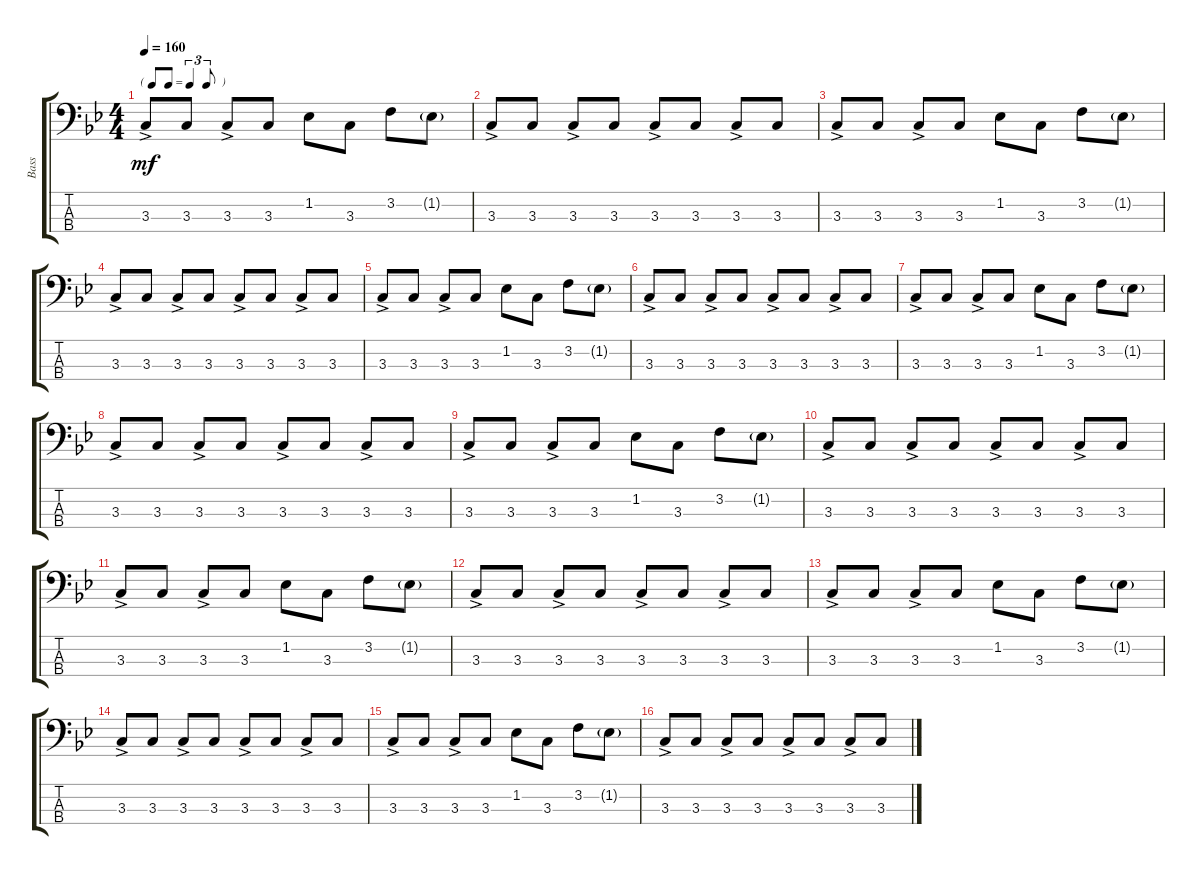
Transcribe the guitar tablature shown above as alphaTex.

\track ("Bass" "Bass") {instrument electricbassfinger}
\staff {score tabs}
\tuning (G2 D2 A1 E1) {hide}
\ts (4 4)
\tf triplet8th
\tempo 160
\clef f4
\ks bb
3.3{ac}.8{dy mf} 3.3.8 3.3{ac}.8 3.3.8 1.2.8 3.3.8 3.2.8 1.2{g}.8 |
3.3{ac}.8 3.3.8 3.3{ac}.8 3.3.8 3.3{ac}.8 3.3.8 3.3{ac}.8 3.3.8 |
3.3{ac}.8 3.3.8 3.3{ac}.8 3.3.8 1.2.8 3.3.8 3.2.8 1.2{g}.8 |
3.3{ac}.8 3.3.8 3.3{ac}.8 3.3.8 3.3{ac}.8 3.3.8 3.3{ac}.8 3.3.8 |
3.3{ac}.8 3.3.8 3.3{ac}.8 3.3.8 1.2.8 3.3.8 3.2.8 1.2{g}.8 |
3.3{ac}.8 3.3.8 3.3{ac}.8 3.3.8 3.3{ac}.8 3.3.8 3.3{ac}.8 3.3.8 |
3.3{ac}.8 3.3.8 3.3{ac}.8 3.3.8 1.2.8 3.3.8 3.2.8 1.2{g}.8 |
3.3{ac}.8 3.3.8 3.3{ac}.8 3.3.8 3.3{ac}.8 3.3.8 3.3{ac}.8 3.3.8 |
3.3{ac}.8 3.3.8 3.3{ac}.8 3.3.8 1.2.8 3.3.8 3.2.8 1.2{g}.8 |
3.3{ac}.8 3.3.8 3.3{ac}.8 3.3.8 3.3{ac}.8 3.3.8 3.3{ac}.8 3.3.8 |
3.3{ac}.8 3.3.8 3.3{ac}.8 3.3.8 1.2.8 3.3.8 3.2.8 1.2{g}.8 |
3.3{ac}.8 3.3.8 3.3{ac}.8 3.3.8 3.3{ac}.8 3.3.8 3.3{ac}.8 3.3.8 |
3.3{ac}.8 3.3.8 3.3{ac}.8 3.3.8 1.2.8 3.3.8 3.2.8 1.2{g}.8 |
3.3{ac}.8 3.3.8 3.3{ac}.8 3.3.8 3.3{ac}.8 3.3.8 3.3{ac}.8 3.3.8 |
3.3{ac}.8 3.3.8 3.3{ac}.8 3.3.8 1.2.8 3.3.8 3.2.8 1.2{g}.8 |
3.3{ac}.8 3.3.8 3.3{ac}.8 3.3.8 3.3{ac}.8 3.3.8 3.3{ac}.8 3.3.8
